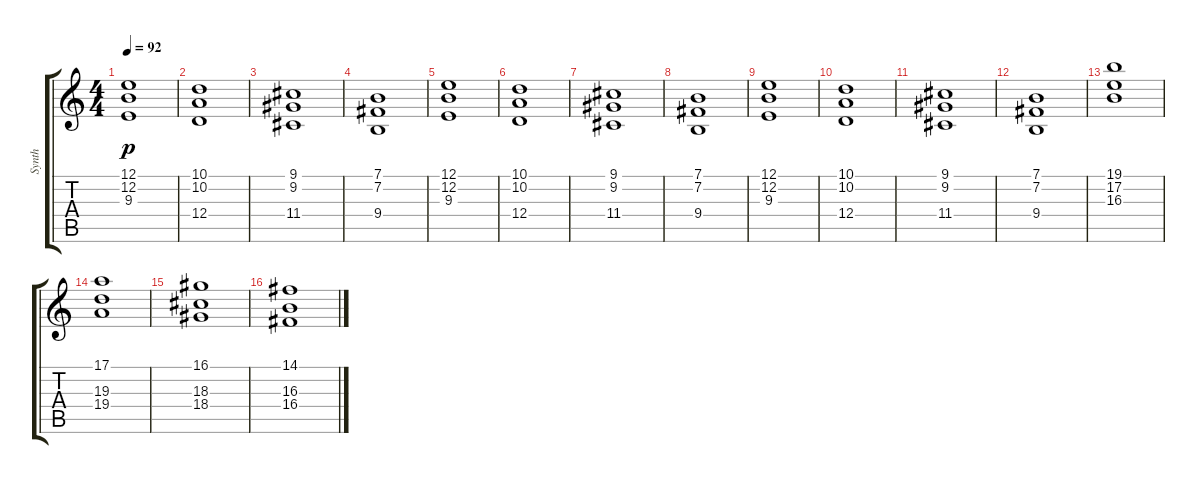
\track ("Synth" "Synth") {instrument stringensemble2}
\staff {score tabs}
\tuning (E4 B3 G3 D3 A2 E2) {hide}
\ts (4 4)
\tempo 92
\clef g2
\ks c
(12.1 12.2 9.3).1{dy p} |
(10.1 10.2 12.4).1 |
(9.1 9.2 11.4).1 |
(7.1 7.2 9.4).1 |
(12.1 12.2 9.3).1 |
(10.1 10.2 12.4).1 |
(9.1 9.2 11.4).1 |
(7.1 7.2 9.4).1 |
(12.1 12.2 9.3).1 |
(10.1 10.2 12.4).1 |
(9.1 9.2 11.4).1 |
(7.1 7.2 9.4).1 |
(19.1 17.2 16.3).1 |
(17.1 19.3 19.4).1 |
(16.1 18.3 18.4).1 |
(14.1 16.3 16.4).1
